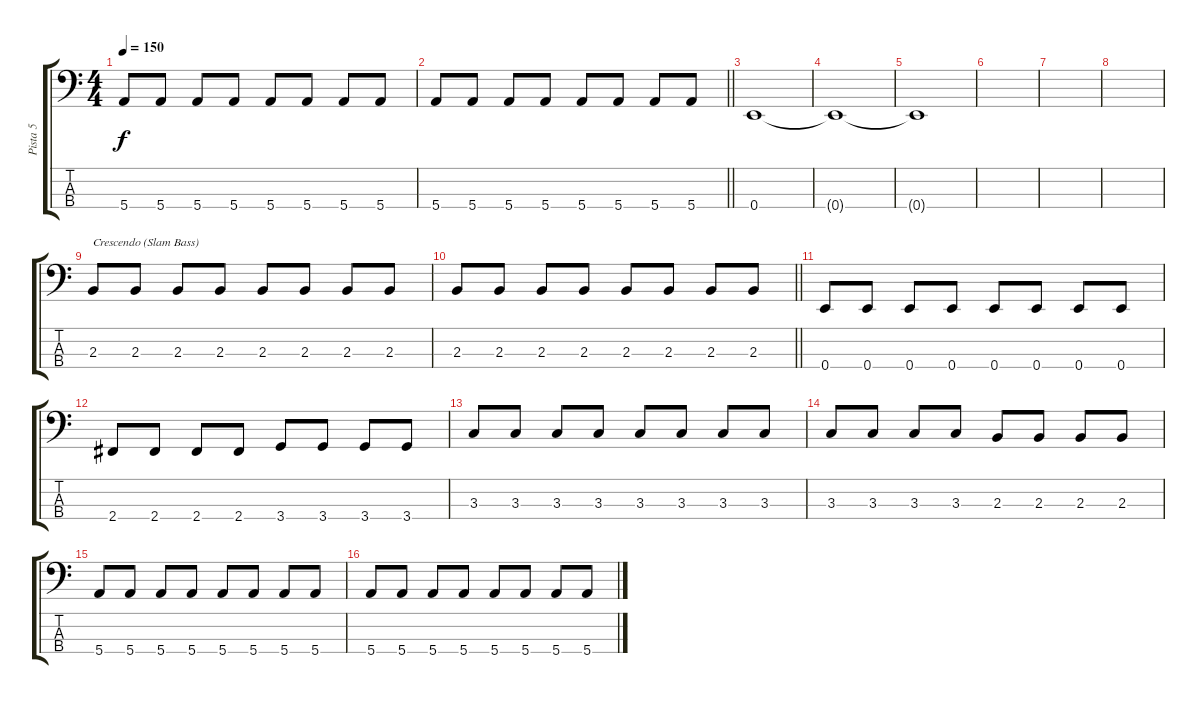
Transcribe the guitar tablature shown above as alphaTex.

\track ("Pista 5" "Pista 5") {instrument electricbassfinger}
\staff {score tabs}
\tuning (G2 D2 A1 E1) {hide}
\ts (4 4)
\tempo 150
\clef f4
\ks c
5.4.8{dy f} 5.4.8 5.4.8 5.4.8 5.4.8 5.4.8 5.4.8 5.4.8 |
\barLineRight lightlight
5.4.8 5.4.8 5.4.8 5.4.8 5.4.8 5.4.8 5.4.8 5.4.8 |
0.4.1 |
0.4{t}.1 |
0.4{t}.1 |
|
|
|
2.3.8{txt "Crescendo (Slam Bass)"} 2.3.8 2.3.8 2.3.8 2.3.8 2.3.8 2.3.8 2.3.8 |
\barLineRight lightlight
2.3.8 2.3.8 2.3.8 2.3.8 2.3.8 2.3.8 2.3.8 2.3.8 |
0.4.8 0.4.8 0.4.8 0.4.8 0.4.8 0.4.8 0.4.8 0.4.8 |
2.4.8 2.4.8 2.4.8 2.4.8 3.4.8 3.4.8 3.4.8 3.4.8 |
3.3.8 3.3.8 3.3.8 3.3.8 3.3.8 3.3.8 3.3.8 3.3.8 |
3.3.8 3.3.8 3.3.8 3.3.8 2.3.8 2.3.8 2.3.8 2.3.8 |
5.4.8 5.4.8 5.4.8 5.4.8 5.4.8 5.4.8 5.4.8 5.4.8 |
5.4.8 5.4.8 5.4.8 5.4.8 5.4.8 5.4.8 5.4.8 5.4.8
